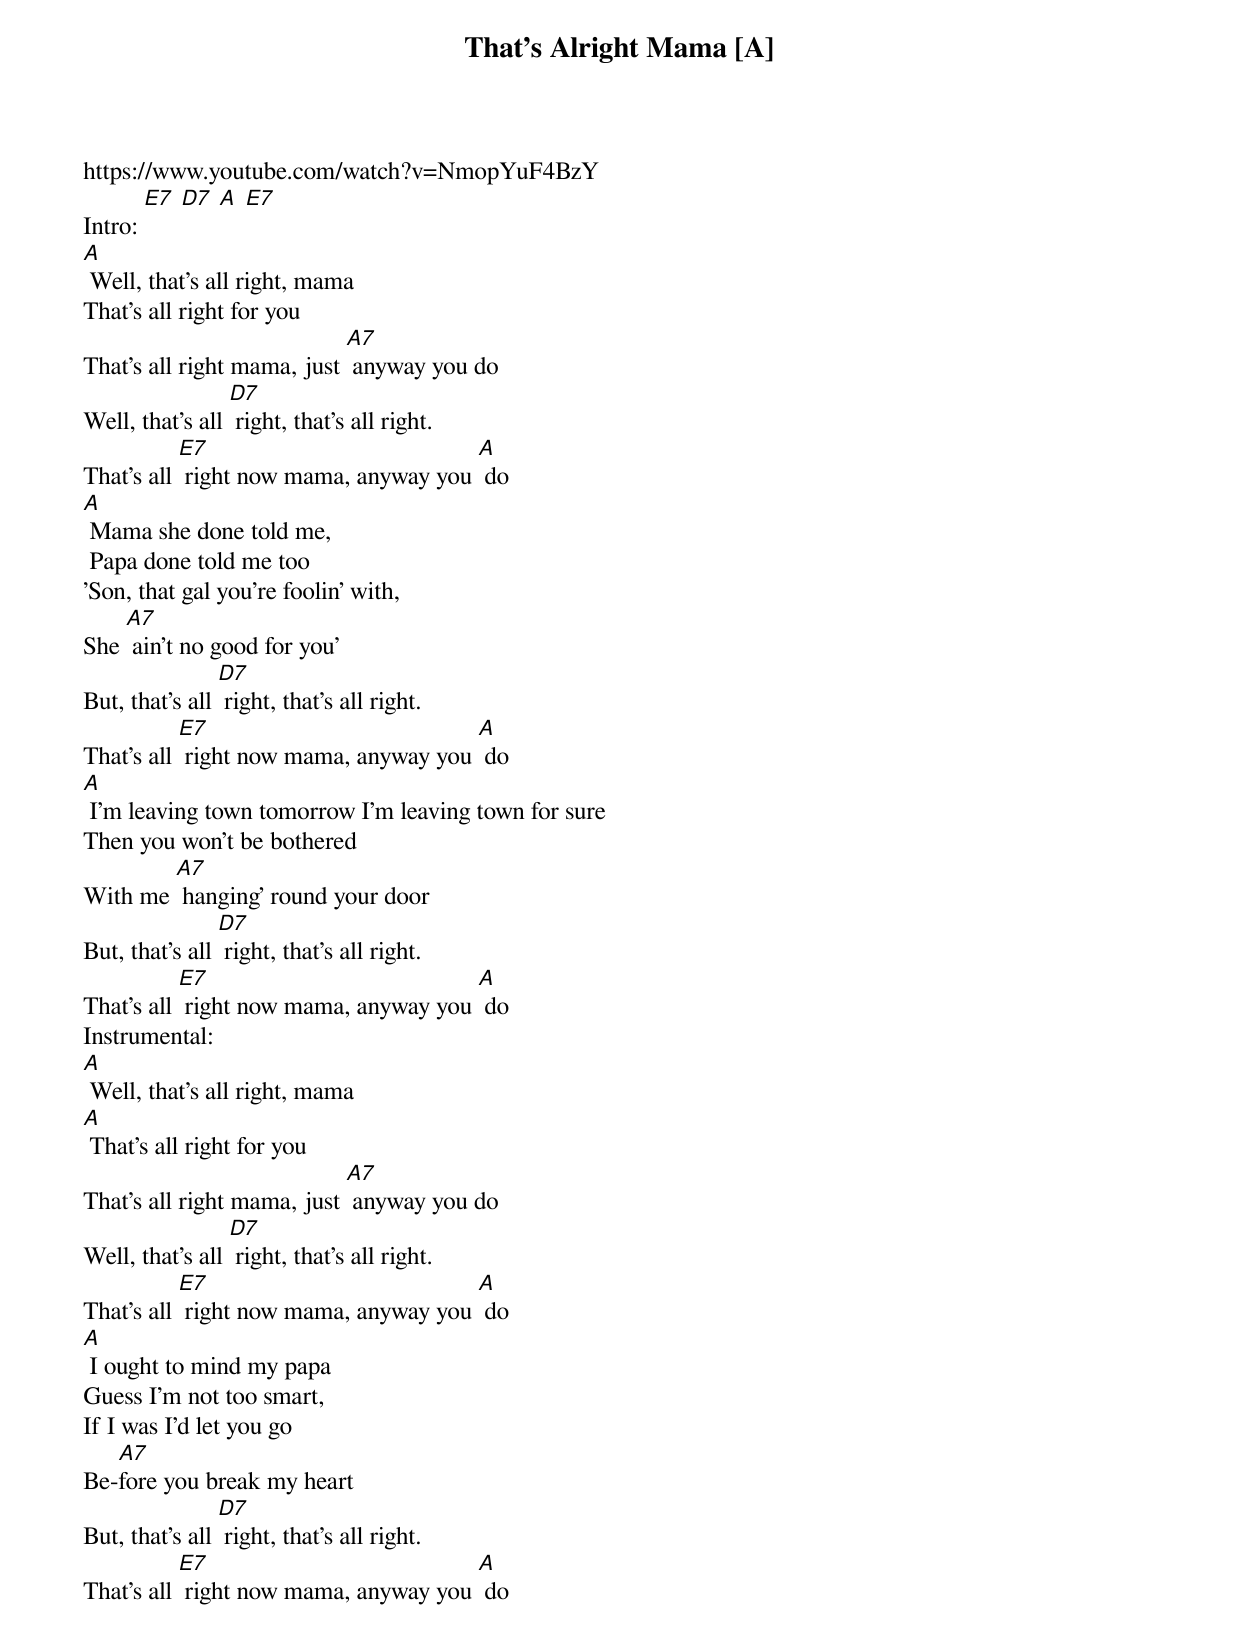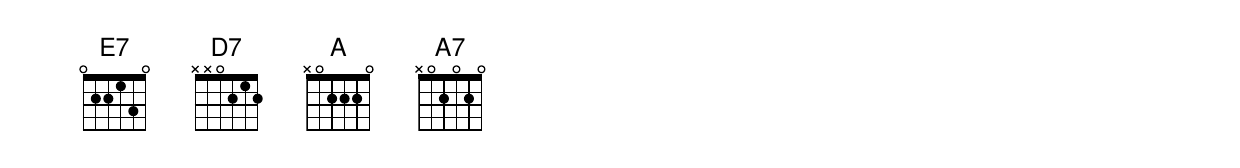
{t: That's Alright Mama [A] }
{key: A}
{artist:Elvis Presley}
https://www.youtube.com/watch?v=NmopYuF4BzY
{c: }
Intro: [E7] [D7] [A] [E7]
[A] Well, that's all right, mama
That's all right for you
That's all right mama, just [A7] anyway you do
Well, that's all [D7] right, that's all right.
That's all [E7] right now mama, anyway you [A] do
{c: }
[A] Mama she done told me,
 Papa done told me too
'Son, that gal you're foolin' with,
She [A7] ain't no good for you'
But, that's all [D7] right, that's all right.
That's all [E7] right now mama, anyway you [A] do
{c: }
[A] I'm leaving town tomorrow I'm leaving town for sure
Then you won't be bothered
With me [A7] hanging' round your door
But, that's all [D7] right, that's all right.
That's all [E7] right now mama, anyway you [A] do
{c: }
Instrumental:
[A] Well, that's all right, mama
[A] That's all right for you
That's all right mama, just [A7] anyway you do
Well, that's all [D7] right, that's all right.
That's all [E7] right now mama, anyway you [A] do
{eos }
[A] I ought to mind my papa
Guess I'm not too smart,
If I was I'd let you go
Be-[A7]fore you break my heart
But, that's all [D7] right, that's all right.
That's all [E7] right now mama, anyway you [A] do
